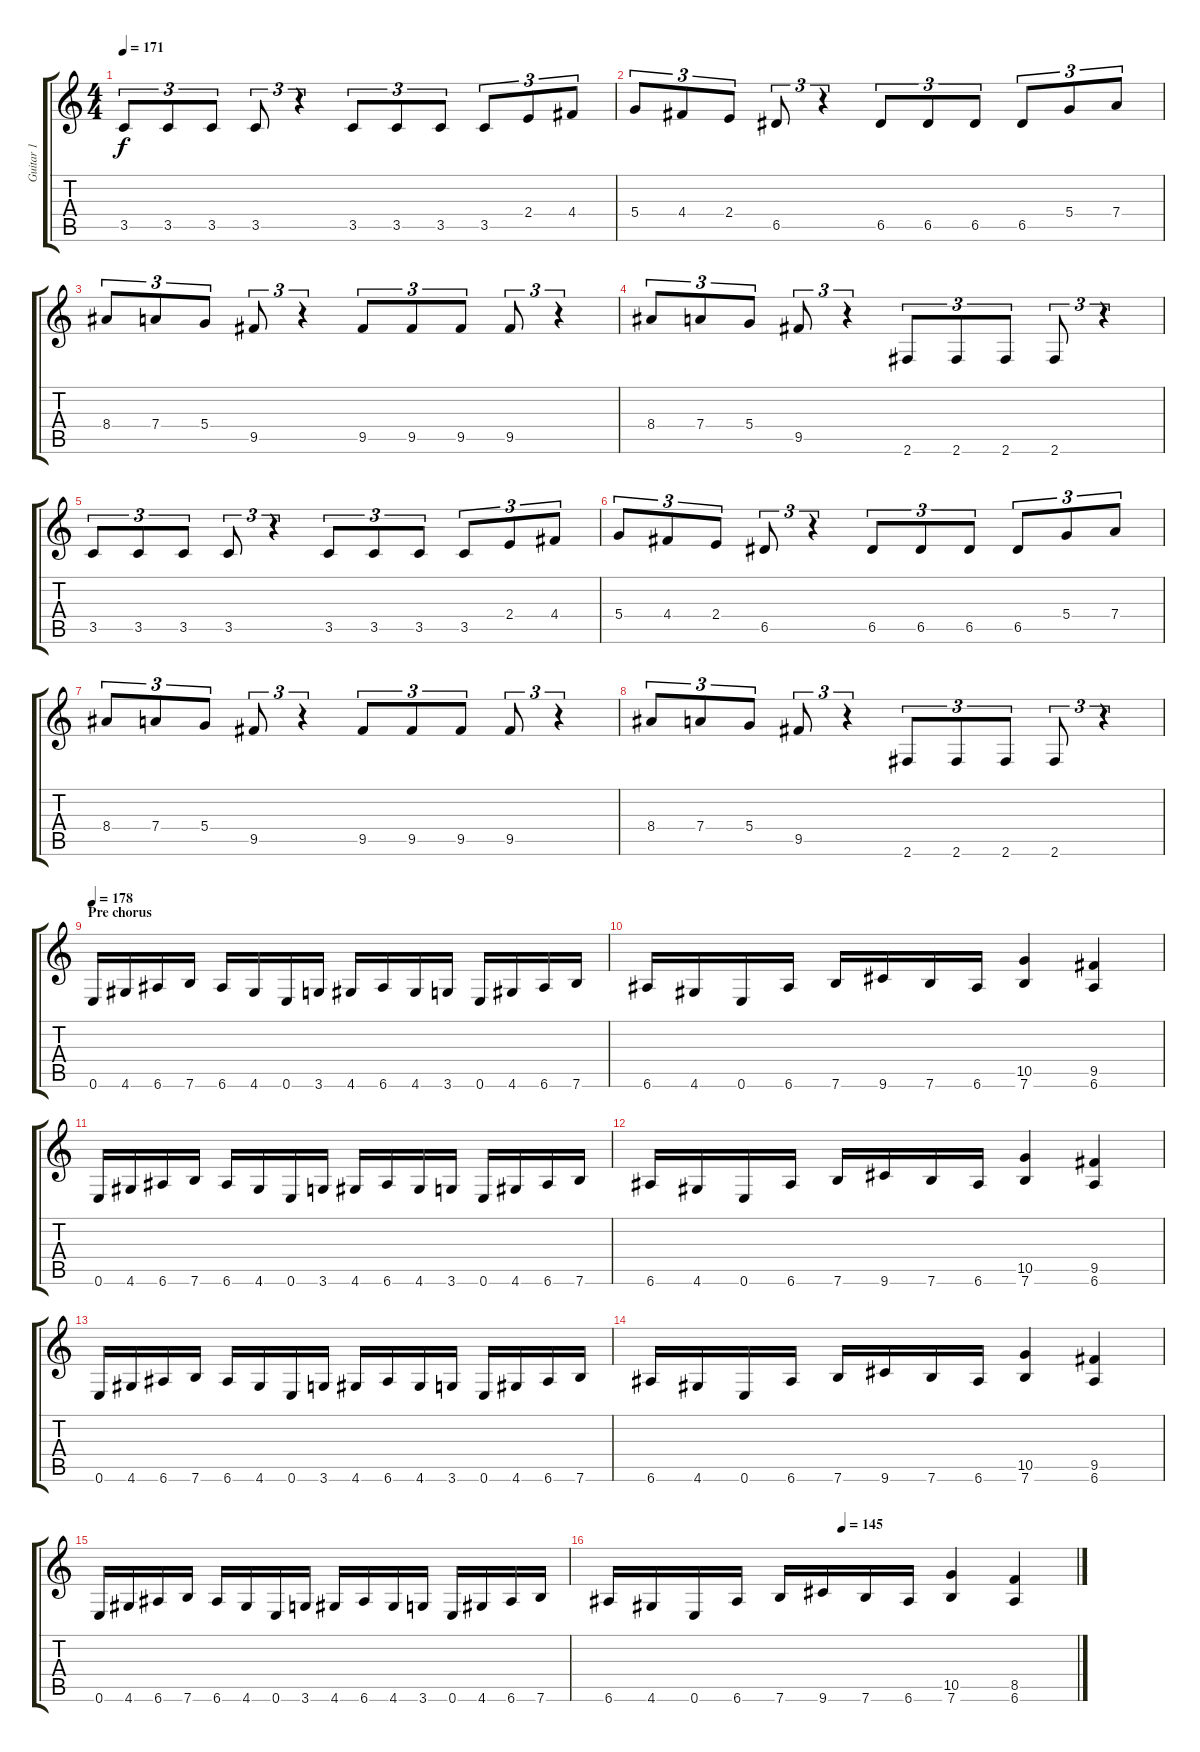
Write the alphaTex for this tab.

\track ("Guitar 1" "Guitar 1") {instrument distortionguitar}
\staff {score tabs}
\tuning (E4 B3 G3 D3 A2 E2) {hide}
\ts (4 4)
\tempo 171
\clef g2
\ks c
3.5.8{tu (3 2) dy f} 3.5.8{tu (3 2)} 3.5.8{tu (3 2)} 3.5.8{tu (3 2)} r.4{tu (3 2)} 3.5.8{tu (3 2)} 3.5.8{tu (3 2)} 3.5.8{tu (3 2)} 3.5.8{tu (3 2)} 2.4.8{tu (3 2)} 4.4.8{tu (3 2)} |
5.4.8{tu (3 2)} 4.4.8{tu (3 2)} 2.4.8{tu (3 2)} 6.5.8{tu (3 2)} r.4{tu (3 2)} 6.5.8{tu (3 2)} 6.5.8{tu (3 2)} 6.5.8{tu (3 2)} 6.5.8{tu (3 2)} 5.4.8{tu (3 2)} 7.4.8{tu (3 2)} |
8.4.8{tu (3 2)} 7.4.8{tu (3 2)} 5.4.8{tu (3 2)} 9.5.8{tu (3 2)} r.4{tu (3 2)} 9.5.8{tu (3 2)} 9.5.8{tu (3 2)} 9.5.8{tu (3 2)} 9.5.8{tu (3 2)} r.4{tu (3 2)} |
8.4.8{tu (3 2)} 7.4.8{tu (3 2)} 5.4.8{tu (3 2)} 9.5.8{tu (3 2)} r.4{tu (3 2)} 2.6.8{tu (3 2)} 2.6.8{tu (3 2)} 2.6.8{tu (3 2)} 2.6.8{tu (3 2)} r.4{tu (3 2)} |
3.5.8{tu (3 2)} 3.5.8{tu (3 2)} 3.5.8{tu (3 2)} 3.5.8{tu (3 2)} r.4{tu (3 2)} 3.5.8{tu (3 2)} 3.5.8{tu (3 2)} 3.5.8{tu (3 2)} 3.5.8{tu (3 2)} 2.4.8{tu (3 2)} 4.4.8{tu (3 2)} |
5.4.8{tu (3 2)} 4.4.8{tu (3 2)} 2.4.8{tu (3 2)} 6.5.8{tu (3 2)} r.4{tu (3 2)} 6.5.8{tu (3 2)} 6.5.8{tu (3 2)} 6.5.8{tu (3 2)} 6.5.8{tu (3 2)} 5.4.8{tu (3 2)} 7.4.8{tu (3 2)} |
8.4.8{tu (3 2)} 7.4.8{tu (3 2)} 5.4.8{tu (3 2)} 9.5.8{tu (3 2)} r.4{tu (3 2)} 9.5.8{tu (3 2)} 9.5.8{tu (3 2)} 9.5.8{tu (3 2)} 9.5.8{tu (3 2)} r.4{tu (3 2)} |
8.4.8{tu (3 2)} 7.4.8{tu (3 2)} 5.4.8{tu (3 2)} 9.5.8{tu (3 2)} r.4{tu (3 2)} 2.6.8{tu (3 2)} 2.6.8{tu (3 2)} 2.6.8{tu (3 2)} 2.6.8{tu (3 2)} r.4{tu (3 2)} |
\section ("" "Pre chorus")
\tempo 178
0.6.16{instrument distortionguitar} 4.6.16 6.6.16 7.6.16 6.6.16 4.6.16 0.6.16 3.6.16 4.6.16 6.6.16 4.6.16 3.6.16 0.6.16 4.6.16 6.6.16 7.6.16 |
6.6.16 4.6.16 0.6.16 6.6.16 7.6.16 9.6.16 7.6.16 6.6.16 (10.5 7.6).4 (9.5 6.6).4 |
0.6.16 4.6.16 6.6.16 7.6.16 6.6.16 4.6.16 0.6.16 3.6.16 4.6.16 6.6.16 4.6.16 3.6.16 0.6.16 4.6.16 6.6.16 7.6.16 |
6.6.16 4.6.16 0.6.16 6.6.16 7.6.16 9.6.16 7.6.16 6.6.16 (10.5 7.6).4 (9.5 6.6).4 |
0.6.16 4.6.16 6.6.16 7.6.16 6.6.16 4.6.16 0.6.16 3.6.16 4.6.16 6.6.16 4.6.16 3.6.16 0.6.16 4.6.16 6.6.16 7.6.16 |
6.6.16 4.6.16 0.6.16 6.6.16 7.6.16 9.6.16 7.6.16 6.6.16 (10.5 7.6).4 (9.5 6.6).4 |
0.6.16 4.6.16 6.6.16 7.6.16 6.6.16 4.6.16 0.6.16 3.6.16 4.6.16 6.6.16 4.6.16 3.6.16 0.6.16 4.6.16 6.6.16 7.6.16 |
\tempo (145 0.5)
6.6.16 4.6.16 0.6.16 6.6.16 7.6.16 9.6.16 7.6.16 6.6.16 (10.5 7.6).4 (8.5 6.6).4
